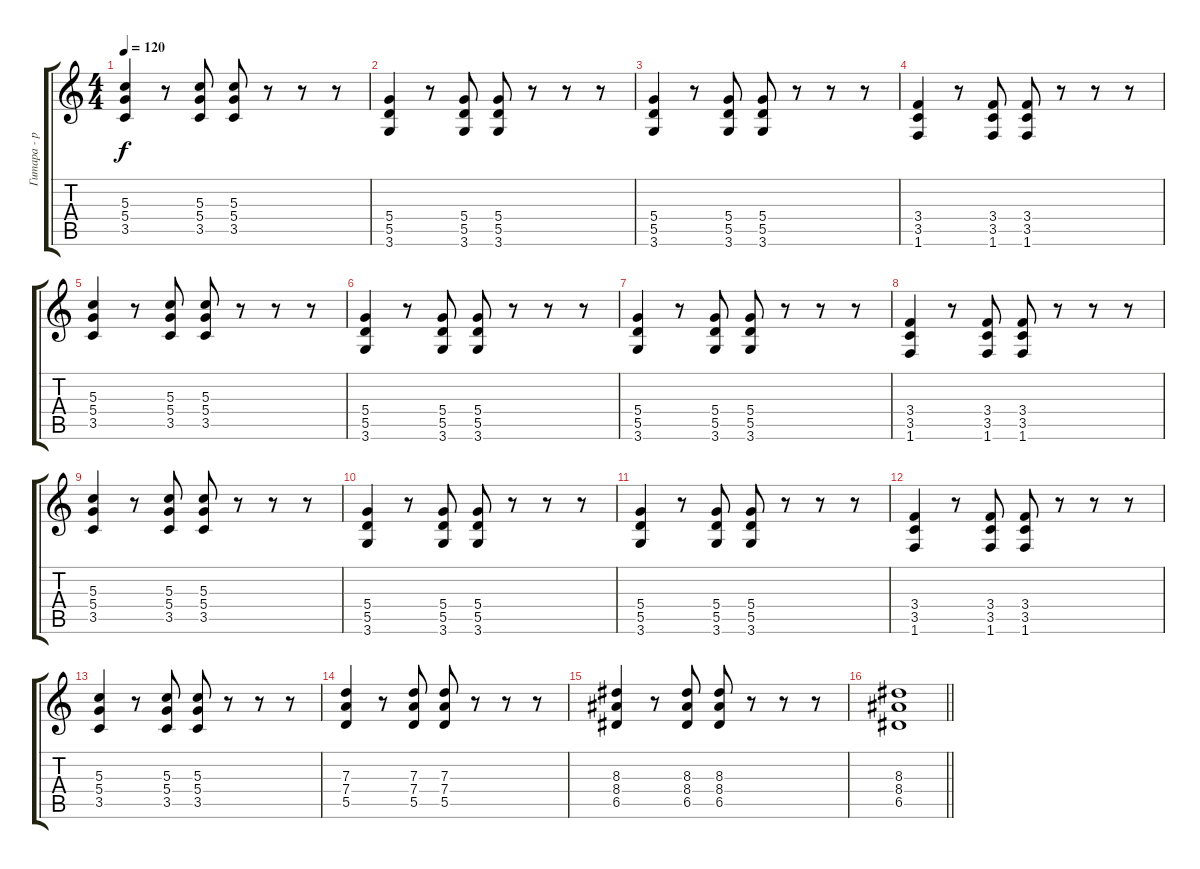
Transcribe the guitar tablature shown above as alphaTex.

\track ("Гитара - ритм" "Гитара - р") {instrument overdrivenguitar}
\staff {score tabs}
\tuning (E4 B3 G3 D3 A2 E2) {hide}
\ts (4 4)
\tempo 120
\clef g2
\ks c
(5.3 5.4 3.5).4{dy f} r.8 (5.3 5.4 3.5).8 (5.3 5.4 3.5).8 r.8 r.8 r.8 |
(5.4 5.5 3.6).4 r.8 (5.4 5.5 3.6).8 (5.4 5.5 3.6).8 r.8 r.8 r.8 |
(5.4 5.5 3.6).4 r.8 (5.4 5.5 3.6).8 (5.4 5.5 3.6).8 r.8 r.8 r.8 |
(3.4 3.5 1.6).4 r.8 (3.4 3.5 1.6).8 (3.4 3.5 1.6).8 r.8 r.8 r.8 |
(5.3 5.4 3.5).4 r.8 (5.3 5.4 3.5).8 (5.3 5.4 3.5).8 r.8 r.8 r.8 |
(5.4 5.5 3.6).4 r.8 (5.4 5.5 3.6).8 (5.4 5.5 3.6).8 r.8 r.8 r.8 |
(5.4 5.5 3.6).4 r.8 (5.4 5.5 3.6).8 (5.4 5.5 3.6).8 r.8 r.8 r.8 |
(3.4 3.5 1.6).4 r.8 (3.4 3.5 1.6).8 (3.4 3.5 1.6).8 r.8 r.8 r.8 |
(5.3 5.4 3.5).4 r.8 (5.3 5.4 3.5).8 (5.3 5.4 3.5).8 r.8 r.8 r.8 |
(5.4 5.5 3.6).4 r.8 (5.4 5.5 3.6).8 (5.4 5.5 3.6).8 r.8 r.8 r.8 |
(5.4 5.5 3.6).4 r.8 (5.4 5.5 3.6).8 (5.4 5.5 3.6).8 r.8 r.8 r.8 |
(3.4 3.5 1.6).4 r.8 (3.4 3.5 1.6).8 (3.4 3.5 1.6).8 r.8 r.8 r.8 |
(5.3 5.4 3.5).4 r.8 (5.3 5.4 3.5).8 (5.3 5.4 3.5).8 r.8 r.8 r.8 |
(7.3 7.4 5.5).4 r.8 (7.3 7.4 5.5).8 (7.3 7.4 5.5).8 r.8 r.8 r.8 |
(8.3 8.4 6.5).4 r.8 (8.3 8.4 6.5).8 (8.3 8.4 6.5).8 r.8 r.8 r.8 |
\barLineRight lightlight
(8.3 8.4 6.5).1
